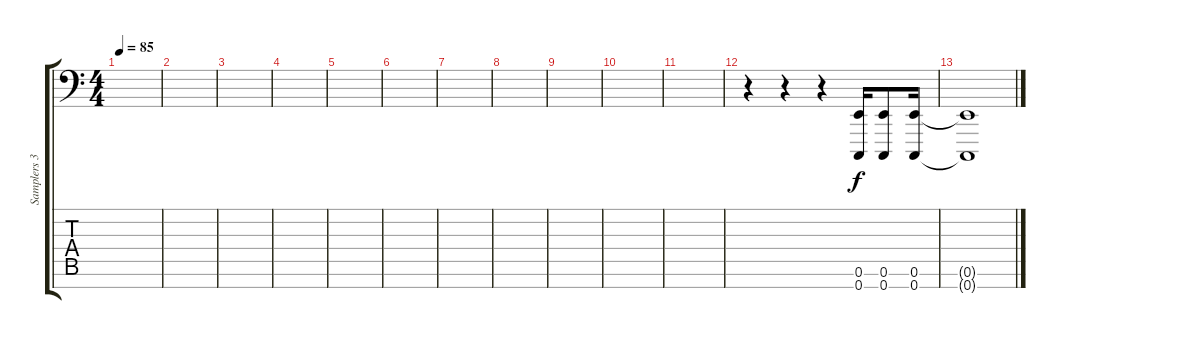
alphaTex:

\track ("Samplers 3" "Samplers 3") {instrument gunshot}
\staff {score tabs}
\tuning (E4 B3 G3 D3 A2 E2 C1) {hide}
\ts (4 4)
\tempo 85
\clef f4
\ks c
|
|
|
|
|
|
|
|
|
|
|
r.4 r.4 r.4 (0.6 0.7).16 (0.6 0.7).8 (0.6 0.7).16 |
(0.6{t} 0.7{t}).1
